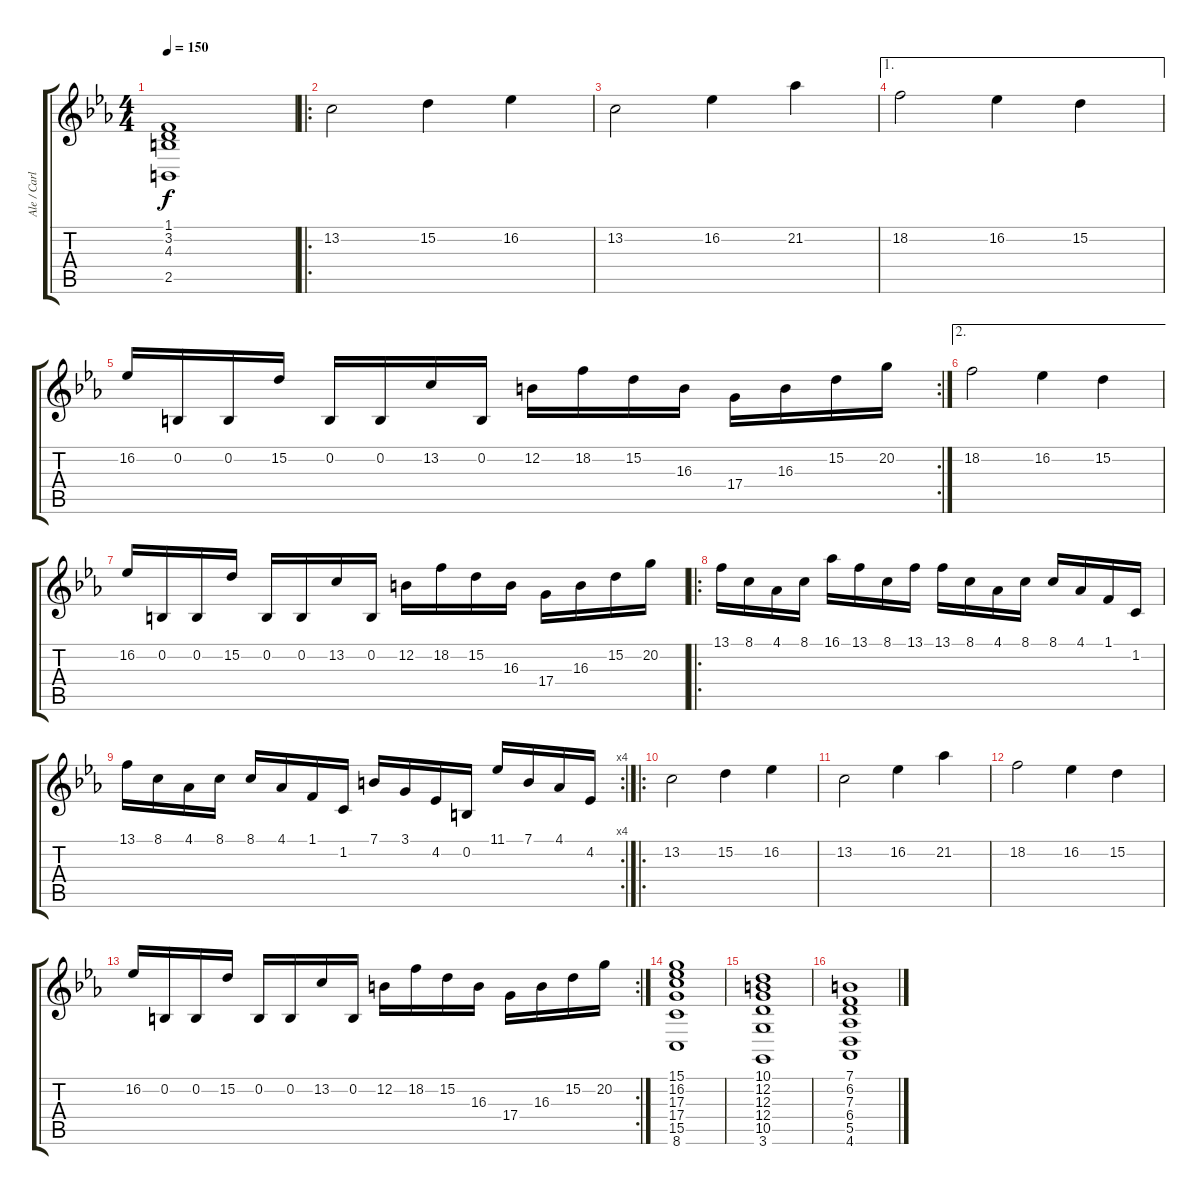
\track ("Ale / Carlitos" "Ale / Carl") {instrument stringensemble1}
\staff {score tabs}
\tuning (E4 B3 G3 D3 A2 E2) {hide}
\ts (4 4)
\tempo 150
\clef g2
\ks cminor
(1.1 3.2 4.3 2.5).1{dy f} |
\ro
13.2.2 15.2.4 16.2.4 |
13.2.2 16.2.4 21.2.4 |
\ae 1
18.2.2 16.2.4 15.2.4 |
\rc 2
16.2.16 0.2.16 0.2.16 15.2.16 0.2.16 0.2.16 13.2.16 0.2.16 12.2.16 18.2.16 15.2.16 16.3.16 17.4.16 16.3.16 15.2.16 20.2.16 |
\ae 2
18.2.2 16.2.4 15.2.4 |
16.2.16 0.2.16 0.2.16 15.2.16 0.2.16 0.2.16 13.2.16 0.2.16 12.2.16 18.2.16 15.2.16 16.3.16 17.4.16 16.3.16 15.2.16 20.2.16 |
\ro
13.1.16 8.1.16 4.1.16 8.1.16 16.1.16 13.1.16 8.1.16 13.1.16 13.1.16 8.1.16 4.1.16 8.1.16 8.1.16 4.1.16 1.1.16 1.2.16 |
\rc 4
13.1.16 8.1.16 4.1.16 8.1.16 8.1.16 4.1.16 1.1.16 1.2.16 7.1.16 3.1.16 4.2.16 0.2.16 11.1.16 7.1.16 4.1.16 4.2.16 |
\ro
13.2.2 15.2.4 16.2.4 |
13.2.2 16.2.4 21.2.4 |
18.2.2 16.2.4 15.2.4 |
\rc 2
16.2.16 0.2.16 0.2.16 15.2.16 0.2.16 0.2.16 13.2.16 0.2.16 12.2.16 18.2.16 15.2.16 16.3.16 17.4.16 16.3.16 15.2.16 20.2.16 |
(15.1 16.2 17.3 17.4 15.5 8.6).1{volume 8} |
(10.1 12.2 12.3 12.4 10.5 3.6).1 |
(7.1 6.2 7.3 6.4 5.5 4.6).1
